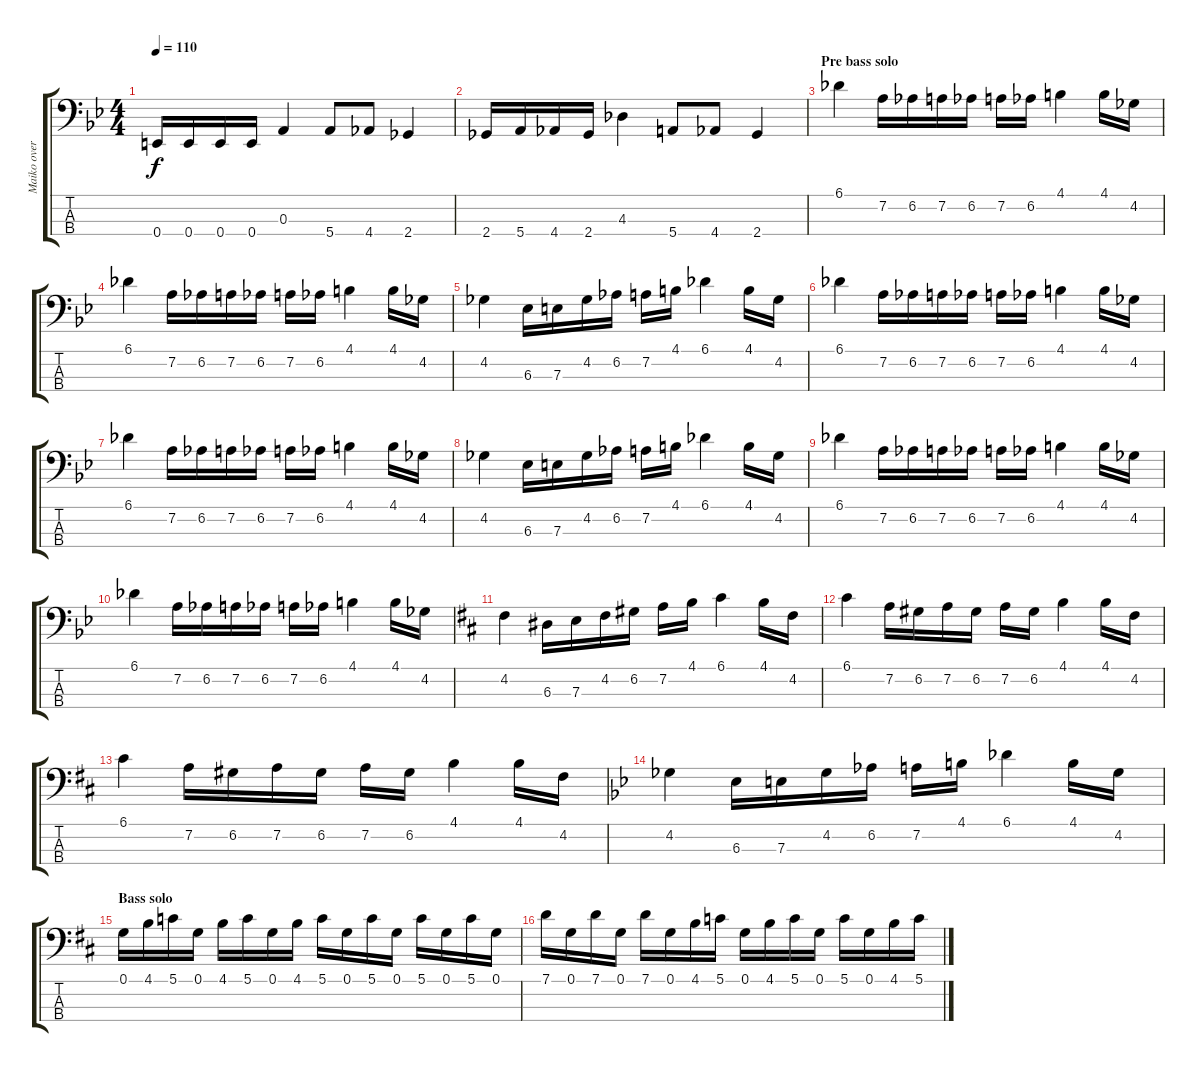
\track ("Maiko overdub II" "Maiko over") {instrument slapbass2}
\staff {score tabs}
\tuning (G2 D2 A1 E1) {hide}
\ts (4 4)
\tempo 110
\clef f4
\ks bb
0.4.16{dy f} 0.4.16 0.4.16 0.4.16 0.3.4 5.4.8 4.4.8 2.4.4 |
2.4.16 5.4.16 4.4.16 2.4.16 4.3.4 5.4.8 4.4.8 2.4.4 |
\section ("" "Pre bass solo")
6.1.4 7.2.16 6.2.16 7.2.16 6.2.16 7.2.16 6.2.16 4.1.4 4.1.16 4.2.16 |
6.1.4 7.2.16 6.2.16 7.2.16 6.2.16 7.2.16 6.2.16 4.1.4 4.1.16 4.2.16 |
4.2.4 6.3.16 7.3.16 4.2.16 6.2.16 7.2.16 4.1.16 6.1.4 4.1.16 4.2.16 |
6.1.4 7.2.16 6.2.16 7.2.16 6.2.16 7.2.16 6.2.16 4.1.4 4.1.16 4.2.16 |
6.1.4 7.2.16 6.2.16 7.2.16 6.2.16 7.2.16 6.2.16 4.1.4 4.1.16 4.2.16 |
4.2.4 6.3.16 7.3.16 4.2.16 6.2.16 7.2.16 4.1.16 6.1.4 4.1.16 4.2.16 |
6.1.4 7.2.16 6.2.16 7.2.16 6.2.16 7.2.16 6.2.16 4.1.4 4.1.16 4.2.16 |
6.1.4 7.2.16 6.2.16 7.2.16 6.2.16 7.2.16 6.2.16 4.1.4 4.1.16 4.2.16 |
\ks bminor
4.2.4 6.3.16 7.3.16 4.2.16 6.2.16 7.2.16 4.1.16 6.1.4 4.1.16 4.2.16 |
6.1.4 7.2.16 6.2.16 7.2.16 6.2.16 7.2.16 6.2.16 4.1.4 4.1.16 4.2.16 |
6.1.4 7.2.16 6.2.16 7.2.16 6.2.16 7.2.16 6.2.16 4.1.4 4.1.16 4.2.16 |
\ks bb
4.2.4 6.3.16 7.3.16 4.2.16 6.2.16 7.2.16 4.1.16 6.1.4 4.1.16 4.2.16 |
\section ("" "Bass solo")
\ks bminor
0.1.16 4.1.16 5.1.16 0.1.16 4.1.16 5.1.16 0.1.16 4.1.16 5.1.16 0.1.16 5.1.16 0.1.16 5.1.16 0.1.16 5.1.16 0.1.16 |
7.1.16 0.1.16 7.1.16 0.1.16 7.1.16 0.1.16 4.1.16 5.1.16 0.1.16 4.1.16 5.1.16 0.1.16 5.1.16 0.1.16 4.1.16 5.1.16
